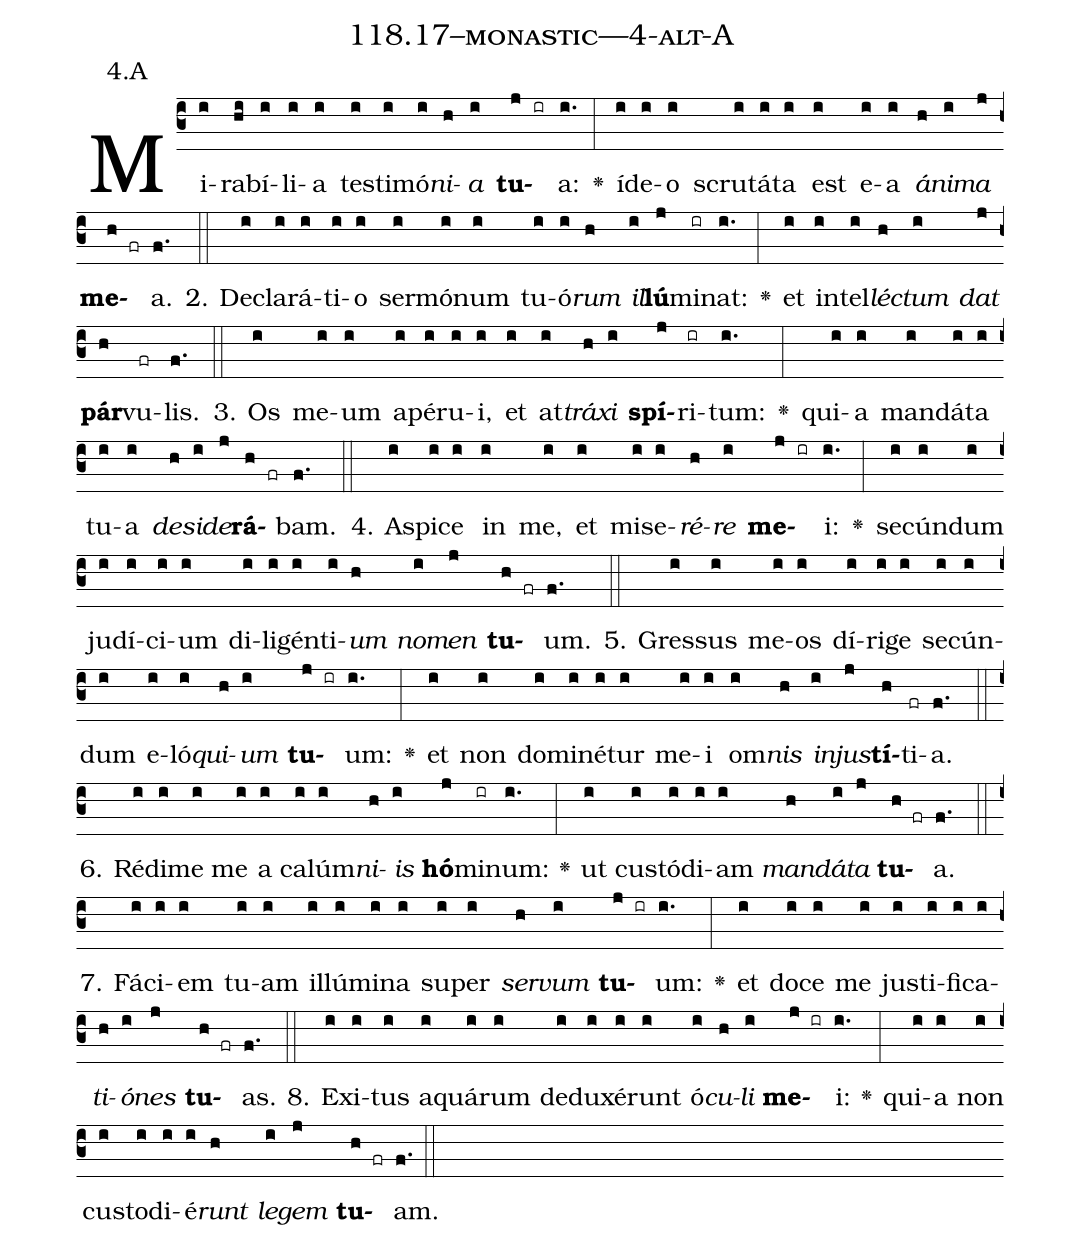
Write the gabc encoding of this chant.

name: 118.17--monastic---4-alt-A;
annotation: 4.A;
%%
(c3)Mi(i)ra(hi)bí(i)li(i)a(i) tes(i)ti(i)mó(i)<i>ni</i>(h)<i>a</i>(i) <b>tu</b>(j ir)a:(i.) <v>\greheightstar</v>(:) íd(i)e(i)o(i) scru(i)tá(i)ta(i) est(i) e(i)a(i) <i>á</i>(h)<i>ni</i>(i)<i>ma</i>(j) <b>me</b>(h fr)a.(f.) (::)
2. De(i)cla(i)rá(i)ti(i)o(i) ser(i)mó(i)num(i) tu(i)ó(i)<i>rum</i>(h) <i>il</i>(i)<b>lú</b>(j)mi(ir)nat:(i.) <v>\greheightstar</v>(:) et(i) in(i)tel(i)<i>léc</i>(h)<i>tum</i>(i) <i>dat</i>(j) <b>pár</b>(h)vu(fr)lis.(f.) (::)
3. Os(i) me(i)um(i) a(i)pé(i)ru(i)i,(i) et(i) at(i)<i>trá</i>(h)<i>xi</i>(i) <b>spí</b>(j)ri(ir)tum:(i.) <v>\greheightstar</v>(:) qui(i)a(i) man(i)dá(i)ta(i) tu(i)a(i) <i>de</i>(h)<i>si</i>(i)<i>de</i>(j)<b>rá</b>(h fr)bam.(f.) (::)
4. A(i)spi(i)ce(i) in(i) me,(i) et(i) mi(i)se(i)<i>ré</i>(h)<i>re</i>(i) <b>me</b>(j ir)i:(i.) <v>\greheightstar</v>(:) se(i)cún(i)dum(i) ju(i)dí(i)ci(i)um(i) di(i)li(i)gén(i)ti(i)<i>um</i>(h) <i>no</i>(i)<i>men</i>(j) <b>tu</b>(h fr)um.(f.) (::)
5. Gres(i)sus(i) me(i)os(i) dí(i)ri(i)ge(i) se(i)cún(i)dum(i) e(i)ló(i)<i>qui</i>(h)<i>um</i>(i) <b>tu</b>(j ir)um:(i.) <v>\greheightstar</v>(:) et(i) non(i) do(i)mi(i)né(i)tur(i) me(i)i(i) om(i)<i>nis</i>(h) <i>in</i>(i)<i>jus</i>(j)<b>tí</b>(h)ti(fr)a.(f.) (::)
6. Réd(i)i(i)me(i) me(i) a(i) ca(i)lúm(i)<i>ni</i>(h)<i>is</i>(i) <b>hó</b>(j)mi(ir)num:(i.) <v>\greheightstar</v>(:) ut(i) cus(i)tó(i)di(i)am(i) <i>man</i>(h)<i>dá</i>(i)<i>ta</i>(j) <b>tu</b>(h fr)a.(f.) (::)
7. Fá(i)ci(i)em(i) tu(i)am(i) il(i)lú(i)mi(i)na(i) su(i)per(i) <i>ser</i>(h)<i>vum</i>(i) <b>tu</b>(j ir)um:(i.) <v>\greheightstar</v>(:) et(i) do(i)ce(i) me(i) jus(i)ti(i)fi(i)ca(i)<i>ti</i>(h)<i>ó</i>(i)<i>nes</i>(j) <b>tu</b>(h fr)as.(f.) (::)
8. Ex(i)i(i)tus(i) a(i)quá(i)rum(i) de(i)du(i)xé(i)runt(i) ó(i)<i>cu</i>(h)<i>li</i>(i) <b>me</b>(j ir)i:(i.) <v>\greheightstar</v>(:) qui(i)a(i) non(i) cus(i)to(i)di(i)é(i)<i>runt</i>(h) <i>le</i>(i)<i>gem</i>(j) <b>tu</b>(h fr)am.(f.) (::)
